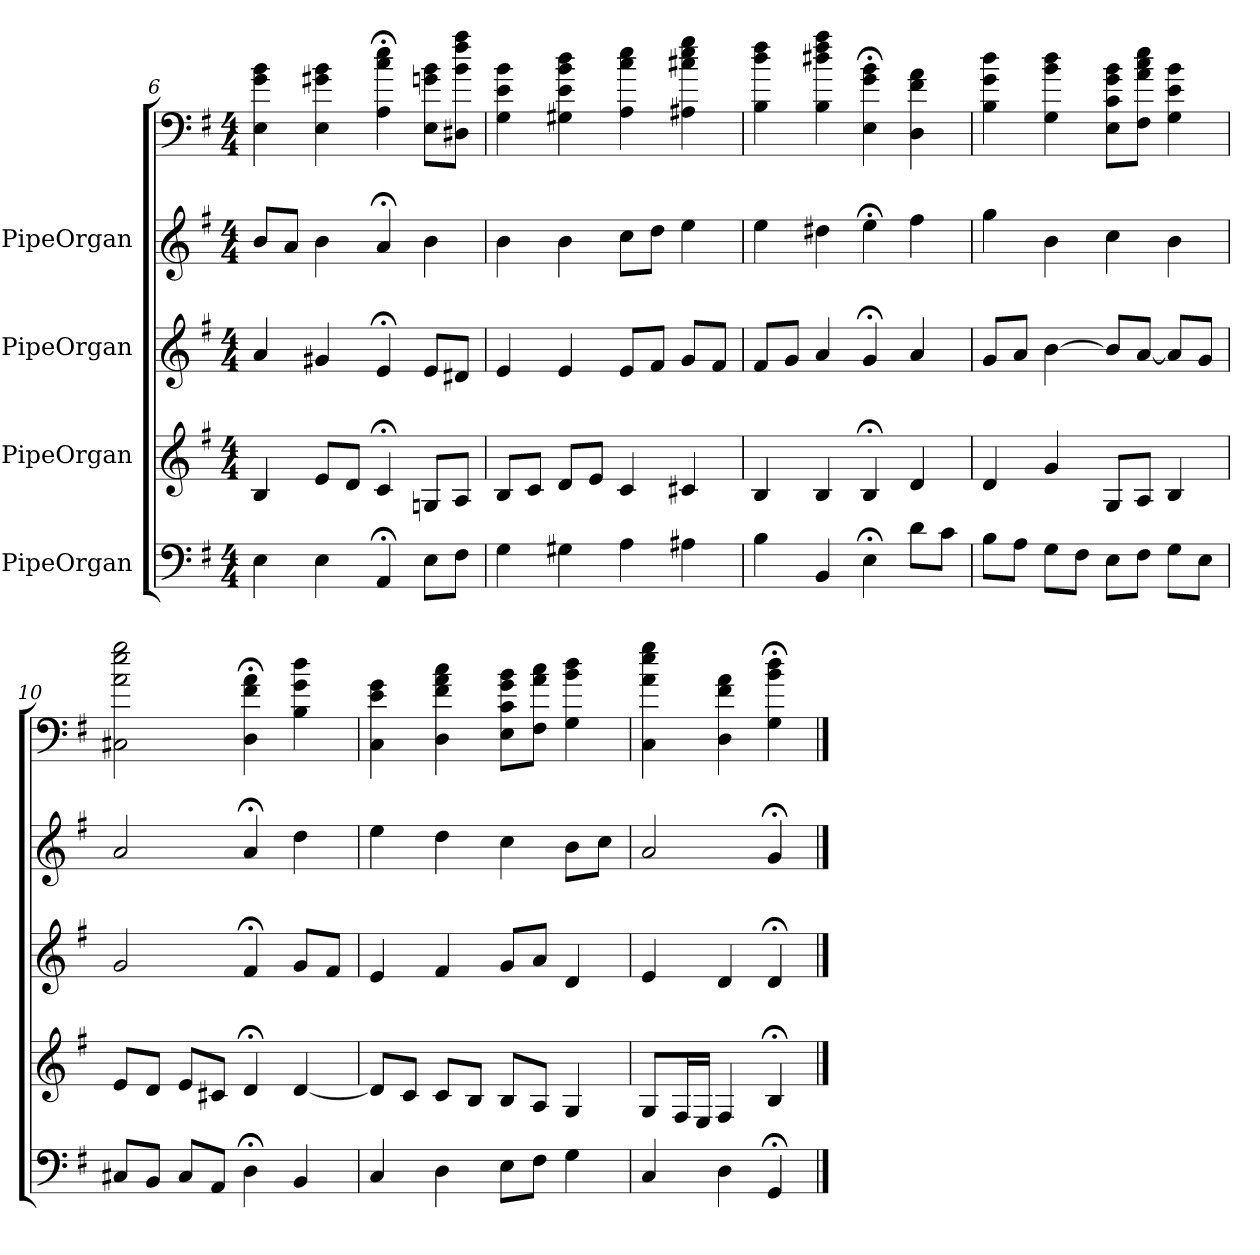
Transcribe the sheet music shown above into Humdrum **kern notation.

**kern	**kern	**kern	**kern	**kern
*part5	*part4	*part3	*part2	*part1
*staff5	*staff4	*staff3	*staff2	*staff1
*I"PipeOrgan	*I"PipeOrgan	*I"PipeOrgan	*I"PipeOrgan	*
*k[f#]	*k[f#]	*k[f#]	*k[f#]	*k[f#]
*G:	*G:	*G:	*G:	*G:
*M4/4	*M4/4	*M4/4	*M4/4	*M4/4
=6	=6	=6	=6	=6
4E	4B	4a	8bL	4E 4g 4b
.	.	.	8aJ	.
4E	8eL	4g#X	4b	4E 4g#X 4b
.	8dJ	.	.	.
4AA;<	4c;<	4e;<	4a;<	4A;< 4cc;< 4ee;<
8EL	8GnL	8eL	4b	8E 8gn 8bL
8F#J	8AJ	8d#XJ	.	8D#X 8b 8ff# 8aaJ
=7	=7	=7	=7	=7
4G	8BL	4e	4b	4G 4e 4b
.	8cJ	.	.	.
4G#X	8dL	4e	4b	4G#X 4e 4b 4dd
.	8eJ	.	.	.
4A	4c	8eL	8ccL	4A 4cc 4ee
.	.	8f#J	8ddJ	.
4A#X	4c#X	8gL	4ee	4A#X 4cc#X 4ee 4gg
.	.	8f#J	.	.
=8	=8	=8	=8	=8
4B	4B	8f#L	4ee	4B 4dd 4ff#
.	.	8gJ	.	.
4BB	4B	4a	4dd#X	4B 4dd#X 4ff# 4aa
4E;<	4B;<	4g;<	4ee;<	4E;< 4g;< 4b;<
8dL	4d	4a	4ff#	4D 4f# 4a
8cJ	.	.	.	.
=9	=9	=9	=9	=9
8BL	4d	8gL	4gg	4B 4g 4dd
8AJ	.	8aJ	.	.
8GL	4g	[4b	4b	4G 4b 4dd
8F#J	.	.	.	.
8EL	8GL	8bL]	4cc	8E 8c 8g 8bL
8F#J	8AJ	[8aJ	.	8F# 8a 8cc 8eeJ
8GL	4B	8aL]	4b	4G 4e 4b
8EJ	.	8gJ	.	.
=10	=10	=10	=10	=10
8C#XL	8eL	2g	2a	2C#X 2a 2ee 2gg
8BBJ	8dJ	.	.	.
8C#L	8eL	.	.	.
8AAJ	8c#XJ	.	.	.
4D;<	4d;<	4f#;<	4a;<	4D;< 4f#;< 4a;<
4BB	[4d	8gL	4dd	4B 4g 4dd
.	.	8f#J	.	.
=11	=11	=11	=11	=11
4C	8dL]	4e	4ee	4C 4e 4g
.	8cJ	.	.	.
4D	8cL	4f#	4dd	4D 4f# 4a 4cc
.	8BJ	.	.	.
8EL	8BL	8gL	4cc	8E 8c 8g 8bL
8F#J	8AJ	8aJ	.	8F# 8a 8ccJ
4G	4G	4d	8bL	4G 4b 4dd
.	.	.	8ccJ	.
=12	=12	=12	=12	=12
4C	8GL	4e	2a	4C 4a 4ee 4gg
.	16F#L	.	.	.
.	16EJJ	.	.	.
4D	4F#	4d	.	4D 4f# 4a
4GG;<	4B;<	4d;<	4g;<	4G;< 4b;< 4dd;<
==	==	==	==	==
*-	*-	*-	*-	*-
